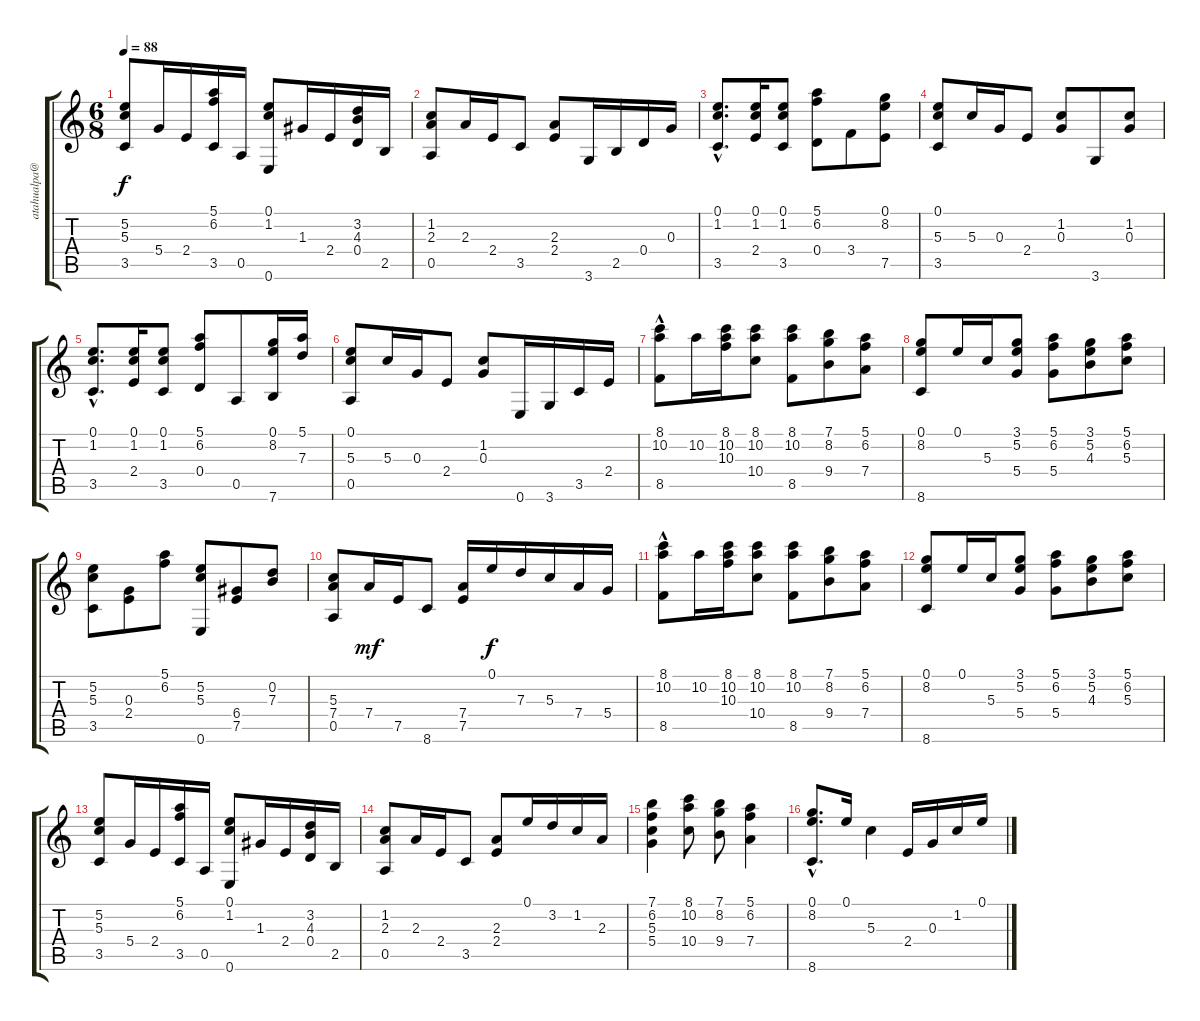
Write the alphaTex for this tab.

\track ("" "atahualpa@") {instrument acousticguitarnylon}
\staff {score tabs}
\tuning (E4 B3 G3 D3 A2 E2) {hide}
\ts (6 8)
\tempo 88
\clef g2
\ks c
(5.2 5.3 3.5).8{dy f} 5.4.16 2.4.16 (5.1 6.2 3.5).16 0.5.16 (0.1 1.2 0.6).8 1.3.16 2.4.16 (3.2 4.3 0.4).16 2.5.16 |
(1.2 2.3 0.5).8 2.3.16 2.4.16 3.5.8 (2.3 2.4).8 3.6.16 2.5.16 0.4.16 0.3.16 |
(0.1{hac} 1.2{hac} 3.5{hac}).8{d} (0.1 1.2 2.4).16 (0.1 1.2 3.5).8 (5.1 6.2 0.4).8 3.4.8 (0.1 8.2 7.5).8 |
(0.1 5.3 3.5).8 5.3.16 0.3.16 2.4.8 (1.2 0.3).8 3.6.8 (1.2 0.3).8 |
(0.1{hac} 1.2{hac} 3.5{hac}).8{d} (0.1 1.2 2.4).16 (0.1 1.2 3.5).8 (5.1 6.2 0.4).8 0.5.8 (0.1 8.2 7.6).16 (5.1 7.3).16 |
(0.1 5.3 0.5).8 5.3.16 0.3.16 2.4.8 (1.2 0.3).8 0.6.16 3.6.16 3.5.16 2.4.16 |
(8.1{hac} 10.2 8.5).8 10.2.16 (8.1 10.2 10.3).16 (8.1 10.2 10.4).8 (8.1 10.2 8.5).8 (7.1 8.2 9.4).8 (5.1 6.2 7.4).8 |
(0.1 8.2 8.6).8 0.1.16 5.3.16 (3.1 5.2 5.4).8 (5.1 6.2 5.4).8 (3.1 5.2 4.3).8 (5.1 6.2 5.3).8 |
(5.2 5.3 3.5).8 (0.3 2.4).8 (5.1 6.2).8 (5.2 5.3 0.6).8 (6.4 7.5).8 (0.2 7.3).8 |
(5.3 7.4 0.5).8 7.4.16{dy mf} 7.5.16 8.6.8 (7.4 7.5).16 0.1.16{dy f} 7.3.16 5.3.16 7.4.16 5.4.16 |
(8.1{hac} 10.2 8.5).8 10.2.16 (8.1 10.2 10.3).16 (8.1 10.2 10.4).8 (8.1 10.2 8.5).8 (7.1 8.2 9.4).8 (5.1 6.2 7.4).8 |
(0.1 8.2 8.6).8 0.1.16 5.3.16 (3.1 5.2 5.4).8 (5.1 6.2 5.4).8 (3.1 5.2 4.3).8 (5.1 6.2 5.3).8 |
(5.2 5.3 3.5).8 5.4.16 2.4.16 (5.1 6.2 3.5).16 0.5.16 (0.1 1.2 0.6).8 1.3.16 2.4.16 (3.2 4.3 0.4).16 2.5.16 |
(1.2 2.3 0.5).8 2.3.16 2.4.16 3.5.8 (2.3 2.4).8 0.1.16 3.2.16 1.2.16 2.3.16 |
(7.1 6.2 5.3 5.4).4 (8.1 10.2 10.4).8 (7.1 8.2 9.4).8 (5.1 6.2 7.4).4 |
(0.1{hac} 8.2 8.6).8{d} 0.1.16 5.3.4 2.4.16 0.3.16 1.2.16 0.1.16
